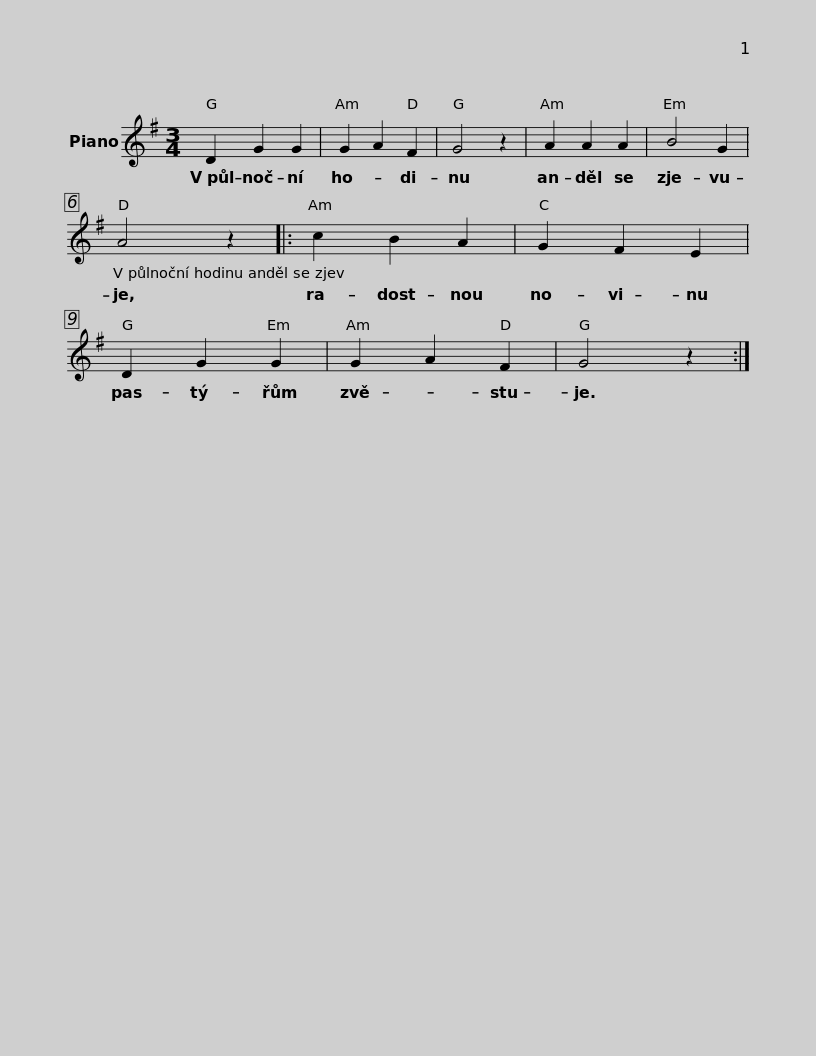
X:1
L:1/8
M:3/4
I:linebreak $
K:G
V:1 treble
V:1
 D2 G2 G2 | G2 A2 F2 | G4 z2 | A2 A2 A2 | B4 G2 |$ %5
 A4 z2 |: c2 B2 A2 | G2 F2 E2 | D2 G2 G2 | G2 A2 F2 | %10
 G4 z2 :| %11
